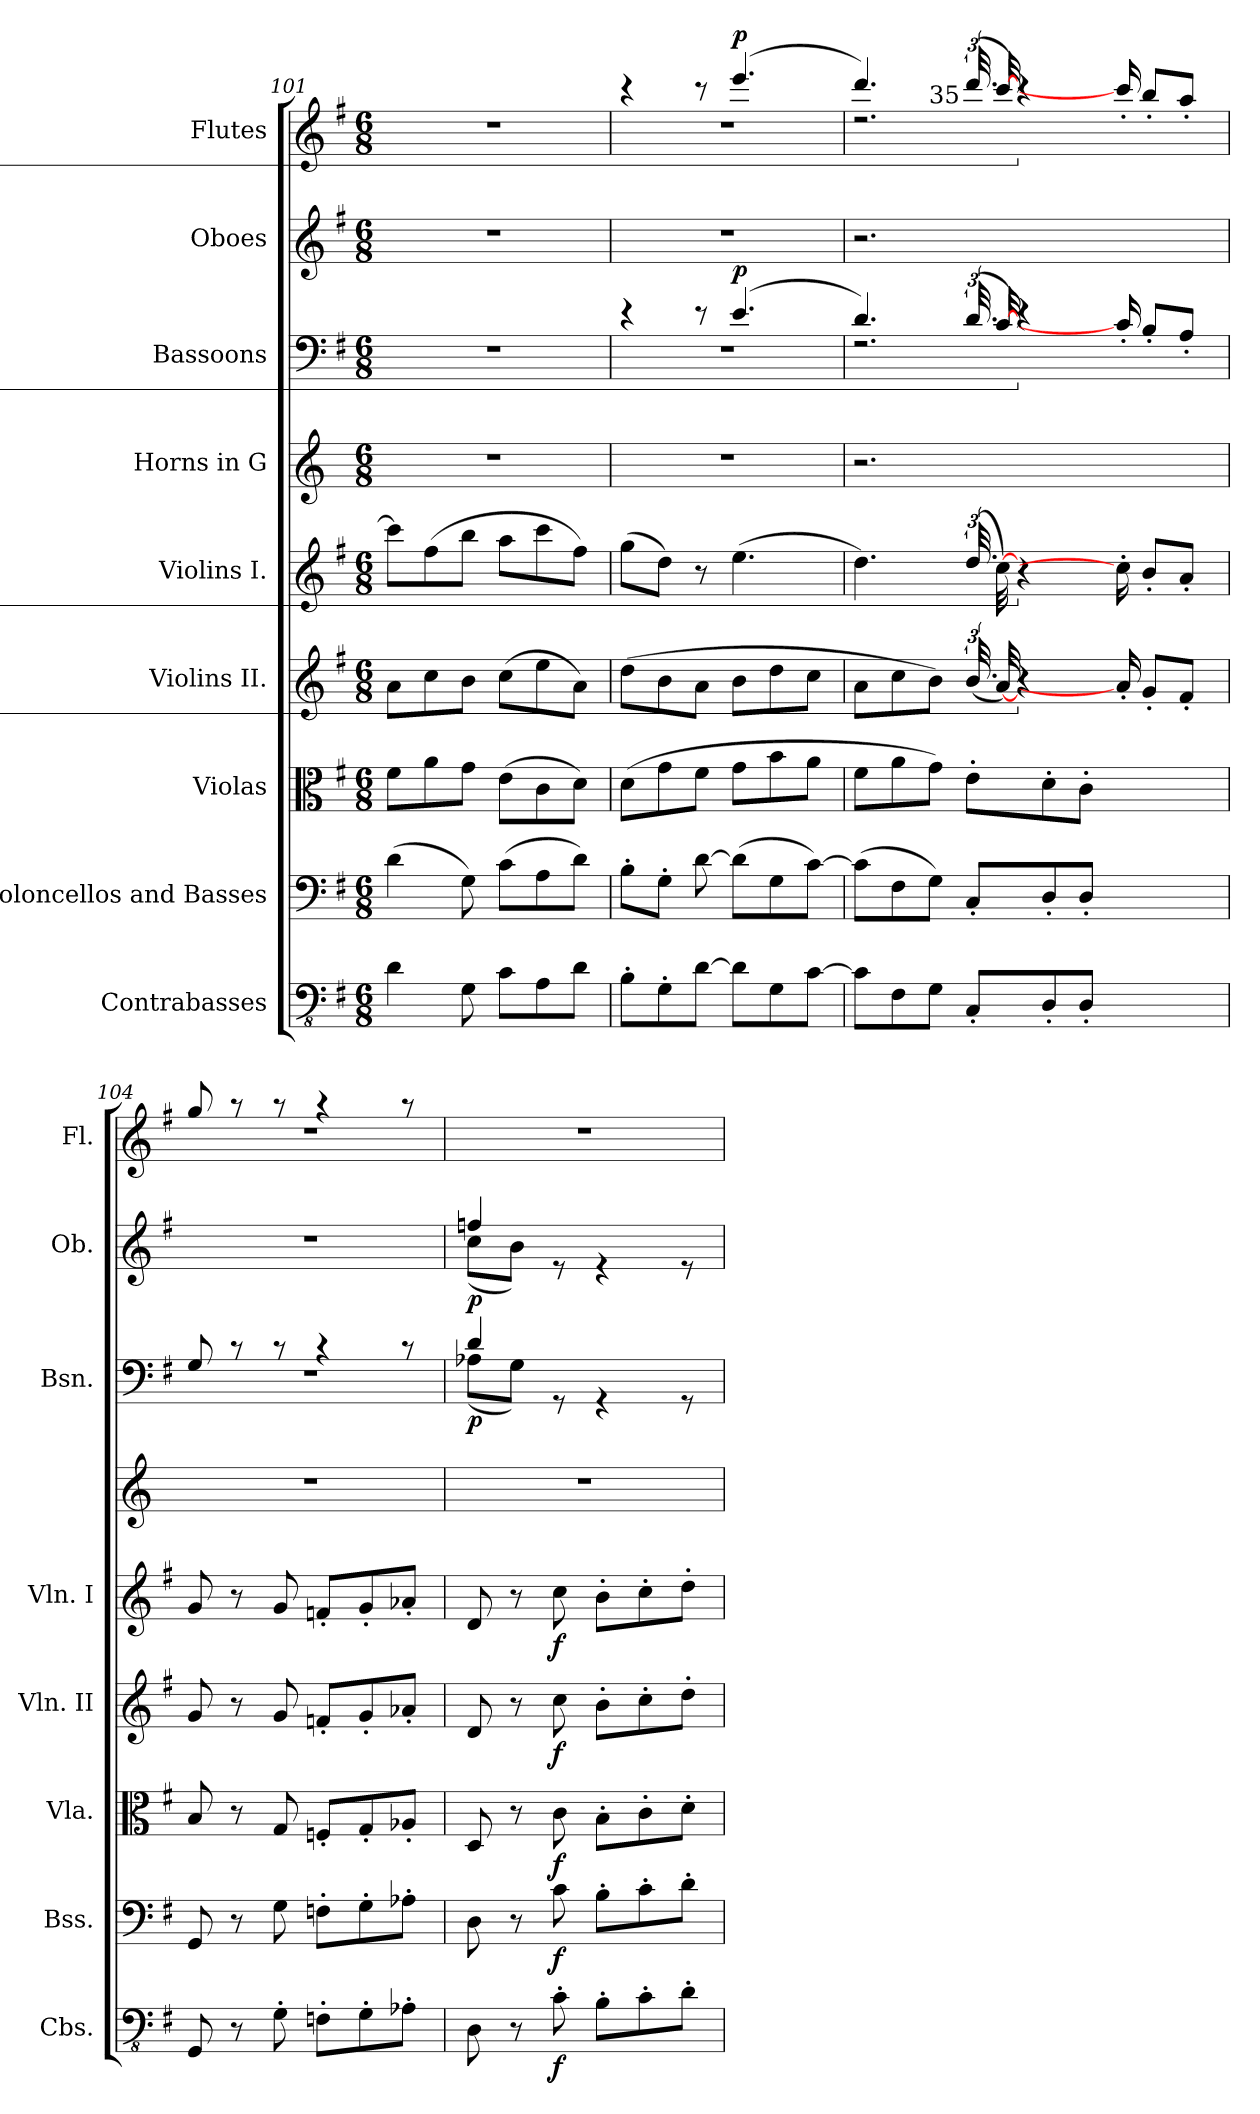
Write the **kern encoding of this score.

**kern	**dynam	**kern	**dynam	**kern	**dynam	**kern	**dynam	**kern	**dynam	**kern	**kern	**dynam	**kern	**dynam	**kern	**dynam
*part9	*part9	*part8	*part8	*part7	*part7	*part6	*part6	*part5	*part5	*part4	*part3	*part3	*part2	*part2	*part1	*part1
*staff9	*staff9	*staff8	*staff8	*staff7	*staff7	*staff6	*staff6	*staff5	*staff5	*staff4	*staff3	*staff3	*staff2	*staff2	*staff1	*staff1
*I"Contrabasses	*	*I"Violoncellos and Basses	*	*I"Violas	*	*I"Violins II.	*	*I"Violins I.	*	*I"Horns in G	*I"Bassoons	*	*I"Oboes	*	*I"Flutes	*
*I'Cbs.	*	*I'Bss.	*	*I'Vla.	*	*I'Vln. II	*	*I'Vln. I	*	*	*I'Bsn.	*	*I'Ob.	*	*I'Fl.	*
!!LO:PB:g=z
*clefFv4	*	*clefF4	*	*clefC3	*	*clefG2	*	*clefG2	*	*clefG2	*clefF4	*	*clefG2	*	*clefG2	*
*	*	*	*	*	*	*	*	*	*	*ITrd3c5	*	*	*	*	*	*
*k[f#]	*	*k[f#]	*	*k[f#]	*	*k[f#]	*	*k[f#]	*	*k[f#]	*k[f#]	*	*k[f#]	*	*k[f#]	*
*M6/8	*	*M6/8	*	*M6/8	*	*M6/8	*	*M6/8	*	*M6/8	*M6/8	*	*M6/8	*	*M6/8	*
=101	=101	=101	=101	=101	=101	=101	=101	=101	=101	=101	=101	=101	=101	=101	=101	=101
4D\	.	(>4d\	.	8f#\L	.	8a\L	.	8ccc\L]	.	2.r	2.r	.	2.r	.	2.r	.
.	.	.	.	8a\	.	8cc\	.	(>8ff#\	.	.	.	.	.	.	.	.
8GG\	.	8G\)	.	8g\J	.	8b\J	.	8bb\J	.	.	.	.	.	.	.	.
8C\L	.	(>8c\L	.	(>8e\L	.	(>8cc\L	.	8aa\L	.	.	.	.	.	.	.	.
8AA\	.	8A\	.	8c\	.	8ee\	.	8ccc\	.	.	.	.	.	.	.	.
8D\J	.	8d\J)	.	8d\J)	.	8a\J)	.	8ff#\J)	.	.	.	.	.	.	.	.
=102	=102	=102	=102	=102	=102	=102	=102	=102	=102	=102	=102	=102	=102	=102	=102	=102
*	*	*	*	*	*	*	*	*	*	*	*^	*	*	*	*^	*
8BB'\L	.	8B'\L	.	(>8d\L	.	(>8dd\L	.	(>8gg\L	.	2.r	4r	2.rF	.	2.r	.	4r	2.rdd	.
8GG'\	.	8G'\J	.	8g\	.	8b\	.	8dd\J)	.	.	.	.	.	.	.	.	.	.
[8D\J	.	[8d\	.	8f#\J	.	8a\J	.	8r	.	.	8r	.	.	.	.	8r	.	.
!	!	!	!	!	!	!	!	!	!	!	!	!	!LO:DY:a	!	!	!	!	!LO:DY:a
8D\L]	.	(>8d\L]	.	8g\L	.	8b\L	.	(>4.ee\	.	.	(>4.e/	.	p	.	.	(>4.eee/	.	p
8GG\	.	8G\	.	8b\	.	8dd\	.	.	.	.	.	.	.	.	.	.	.	.
[8C\J	.	[8c\J)	.	8a\J	.	8cc\J	.	.	.	.	.	.	.	.	.	.	.	.
=103	=103	=103	=103	=103	=103	=103	=103	=103	=103	=103	=103	=103	=103	=103	=103	=103	=103	=103
*	*	*	*	*	*	*	*	*	*	*	*	*	*	*	*	*	*^	*
8C\L]	.	(>8c\L]	.	8f#\L	.	8a\L	.	4.dd\)	.	2.r	4.d/)	2.rF	.	2.r	.	4.ddd/)	2.rdd	4ryy	.
8FF#\	.	8F#\	.	8a\	.	8cc\	.	.	.	.	.	.	.	.	.	.	.	.	.
!	!	!	!	!	!	!	!	!	!	!	!	!	!	!	!	!	!	!LO:TX:a:t=35	!
8GG\J	.	8G\J)	.	8g\J)	.	8b\J)	.	.	.	.	.	.	.	.	.	.	.	2ryy	.
8CC'/L	.	8C'/L	.	8e'\L	.	(<48.b!/	.	(>48.dd!/	.	.	(>48.d!/	.	.	.	.	(>48.ddd!/	.	.	.
.	.	.	.	.	.	[32a/)	.	[32cc\)	.	.	[32c/)	.	.	.	.	[32ccc/)	.	.	.
!	!	!	!	!	!	!LO:N:vis=4.	!	!LO:N:vis=4.	!	!	!LO:N:vis=4.	!	!	!	!	!LO:N:vis=4.	!	!	!
.	.	.	.	.	.	16%5r	.	16%5r	.	.	16%5r	.	.	.	.	16%5r	.	.	.
8DD'/	.	8D'/	.	8d'\	.	.	.	.	.	.	.	.	.	.	.	.	.	.	.
8DD'/J	.	8D'/J	.	8c'\J	.	.	.	.	.	.	.	.	.	.	.	.	.	.	.
4ryy	.	4ryy	.	4ryy	.	16a'/]	.	16cc'\]	.	4ryy	16c'/]	4ryy	.	4ryy	.	16ccc'/]	4ryy	4ryy	.
.	.	.	.	.	.	8g'/L	.	8b'/L	.	.	8B'/L	.	.	.	.	8bb'/L	.	.	.
.	.	.	.	.	.	8f#'/J	.	8a'/J	.	.	8A'/J	.	.	.	.	8aa'/J	.	.	.
16ryy	.	16ryy	.	16ryy	.	.	.	.	.	16ryy	.	16ryy	.	16ryy	.	.	16ryy	16ryy	.
*	*	*	*	*	*	*	*	*	*	*	*	*	*	*	*	*	*v	*v	*
=104	=104	=104	=104	=104	=104	=104	=104	=104	=104	=104	=104	=104	=104	=104	=104	=104	=104	=104
8GGG/	.	8GG/	.	8B/	.	8g/	.	8g/	.	2.r	8G/	2.rF	.	2.r	.	8gg/	2.rdd	.
8r	.	8r	.	8r	.	8r	.	8r	.	.	8r	.	.	.	.	8r	.	.
8GG'\	.	8G\	.	8G/	.	8g/	.	8g/	.	.	8r	.	.	.	.	8r	.	.
8FFn'\L	.	8Fn'\L	.	8Fn'/L	.	8fn'/L	.	8fn'/L	.	.	4r	.	.	.	.	4r	.	.
8GG'\	.	8G'\	.	8G'/	.	8g'/	.	8g'/	.	.	.	.	.	.	.	.	.	.
8AA-X'\J	.	8A-X'\J	.	8A-X'/J	.	8a-X'/J	.	8a-X'/J	.	.	8r	.	.	.	.	8r	.	.
*	*	*	*	*	*	*	*	*	*	*	*	*	*	*	*	*v	*v	*
=105	=105	=105	=105	=105	=105	=105	=105	=105	=105	=105	=105	=105	=105	=105	=105	=105	=105
*	*	*	*	*	*	*	*	*	*	*	*	*	*	*^	*	*	*
!	!	!	!	!	!	!	!	!	!	!	!	!	!LO:DY:b	!	!	!LO:DY:b	!	!
8DD\	.	8D\	.	8D/	.	8d/	.	8d/	.	2.r	4d/	(<8A-X\L	p	4ffn/	(<8cc\L	p	2.r	.
8r	.	8r	.	8r	.	8r	.	8r	.	.	.	8G\J)	.	.	8b\J)	.	.	.
!	!LO:DY:b	!	!LO:DY:b	!	!LO:DY:b	!	!LO:DY:b	!	!LO:DY:b	!	!	!	!	!	!	!	!	!
8C'\	f	8c\	f	8c\	f	8cc\	f	8cc\	f	.	8rGG	2ryy	.	8re	2ryy	.	.	.
8BB'\L	.	8B'\L	.	8B'\L	.	8b'\L	.	8b'\L	.	.	4rGG	.	.	4re	.	.	.	.
8C'\	.	8c'\	.	8c'\	.	8cc'\	.	8cc'\	.	.	.	.	.	.	.	.	.	.
8D'\J	.	8d'\J	.	8d'\J	.	8dd'\J	.	8dd'\J	.	.	8rGG	.	.	8re	.	.	.	.
*	*	*	*	*	*	*	*	*	*	*	*v	*v	*	*	*	*	*	*
*	*	*	*	*	*	*	*	*	*	*	*	*	*v	*v	*	*	*
=	=	=	=	=	=	=	=	=	=	=	=	=	=	=	=	=
*-	*-	*-	*-	*-	*-	*-	*-	*-	*-	*-	*-	*-	*-	*-	*-	*-
